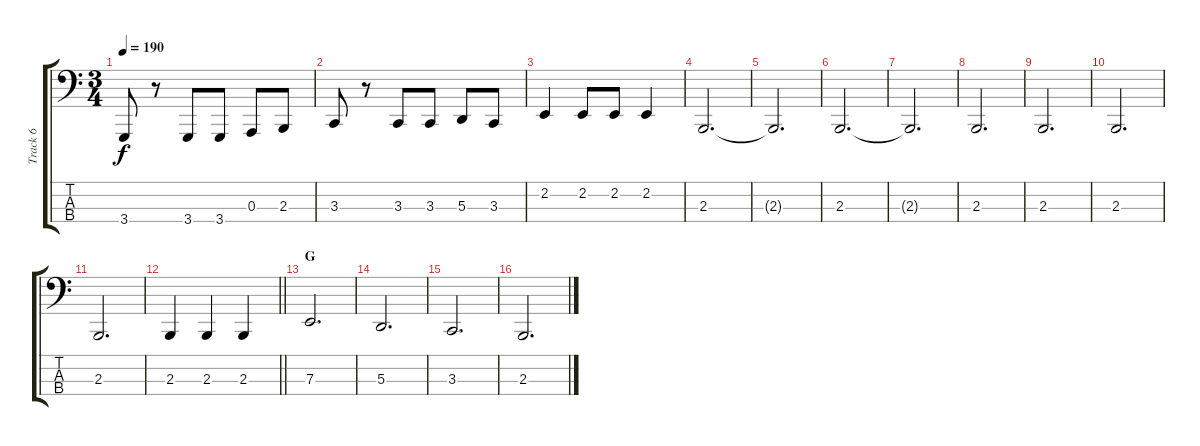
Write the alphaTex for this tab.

\track ("Track 6" "Track 6") {instrument cello}
\staff {score tabs}
\tuning (G2 D2 A1 E1) {hide}
\ts (3 4)
\tempo 190
\clef f4
\ks c
3.4.8{dy f} r.8 3.4.8 3.4.8 0.3.8 2.3.8 |
3.3.8 r.8 3.3.8 3.3.8 5.3.8 3.3.8 |
2.2.4 2.2.8 2.2.8 2.2.4 |
2.3.2{d} |
2.3{t}.2{d} |
2.3.2{d} |
2.3{t}.2{d} |
2.3.2{d} |
2.3.2{d} |
2.3.2{d} |
2.3.2{d} |
\barLineRight lightlight
2.3.4 2.3.4 2.3.4 |
\section ("" "G")
7.3.2{d} |
5.3.2{d} |
3.3.2{d} |
2.3.2{d}
